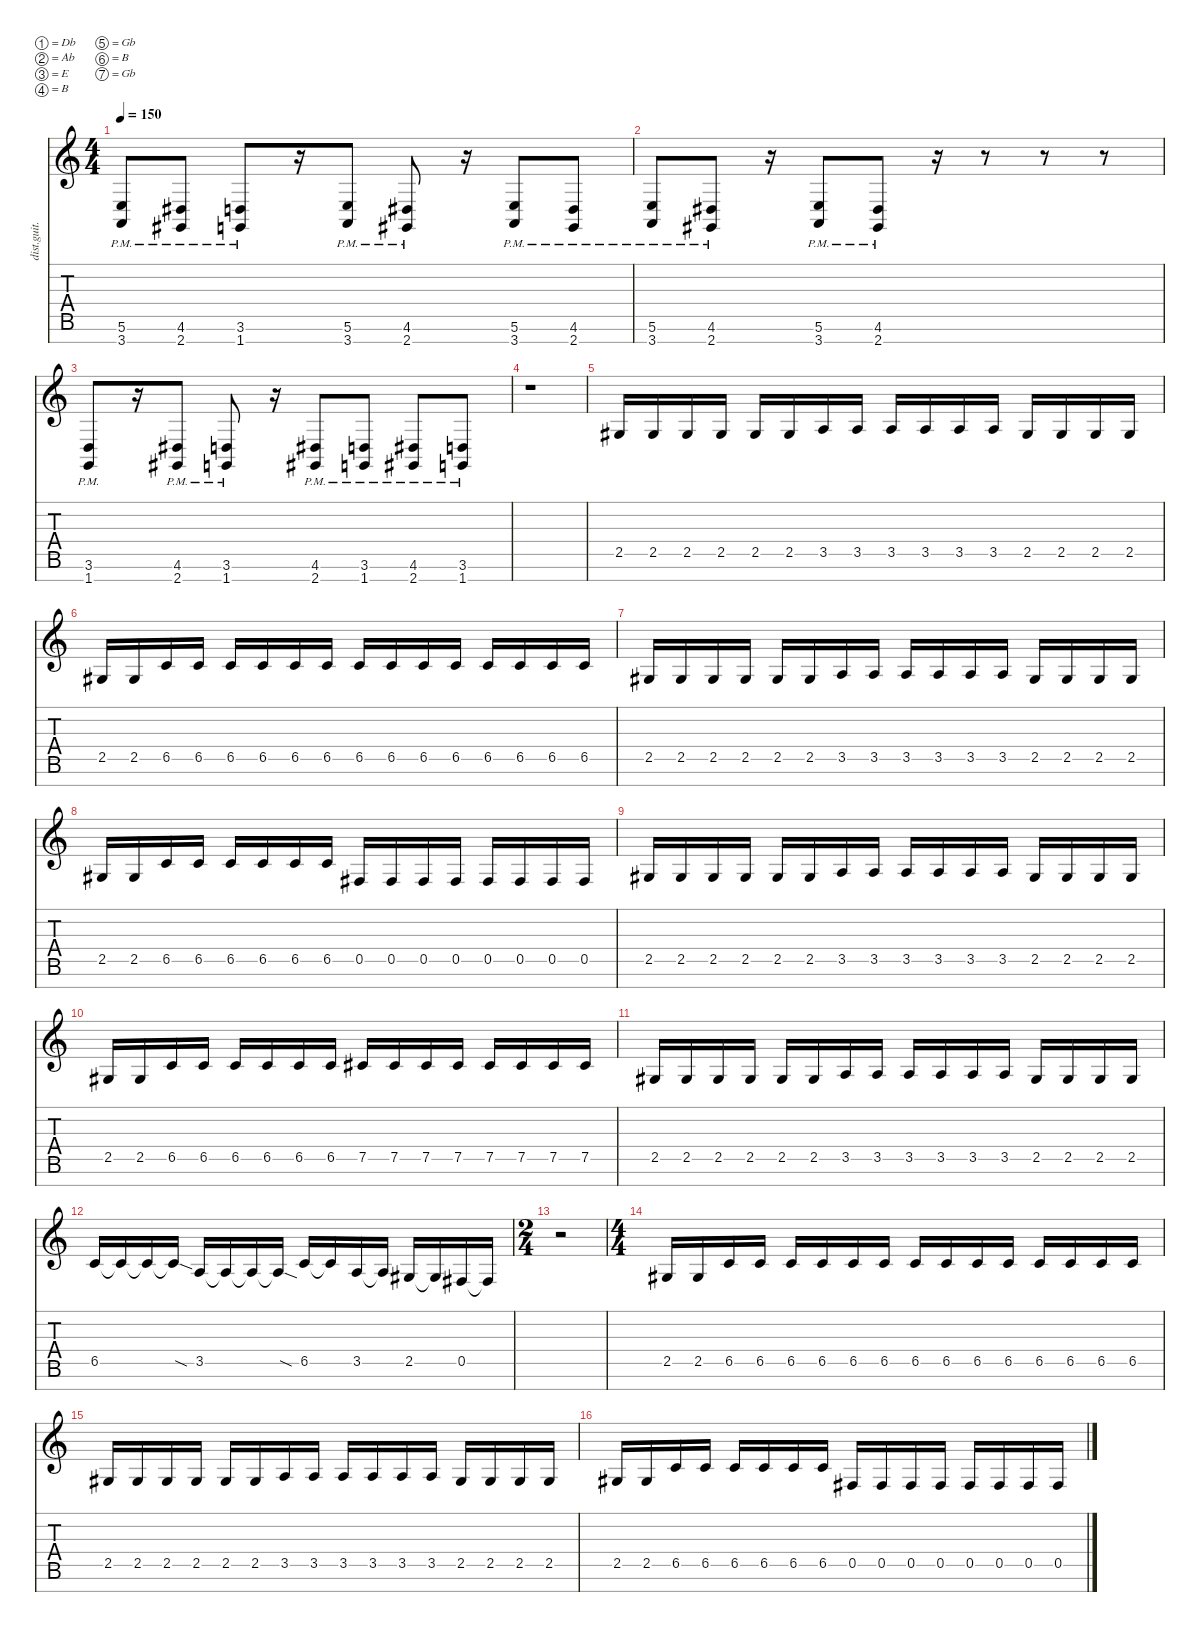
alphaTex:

\defaultSystemsLayout 4
\hideDynamics
\bracketExtendMode nobrackets
\otherSystemsTrackNameOrientation horizontal
\track ("Distortion Guitar" "dist.guit.") {instrument distortionguitar}
\staff {score tabs}
\tuning (Db4 Ab3 E3 B2 Gb2 B1 Gb1)
\ts (4 4)
\tempo 150
\clef g2
\ks c
(3.7{pm} 5.6{pm}).8{dy mf beam Up} (2.7{pm acc #} 4.6{pm acc #}).8{beam Up} (1.7{pm} 3.6{pm}).8{beam Up} r.16{beam Up} (3.7{pm} 5.6{pm}).8{beam Up} (2.7{pm acc #} 4.6{pm acc #}).8{beam Up} r.16{beam Up} (3.7{pm} 5.6{pm}).8{beam Up} (2.7{pm acc #} 4.6{pm acc #}).8{beam Up} |
(3.7{pm} 5.6{pm}).8{beam Up} (2.7{pm acc #} 4.6{pm acc #}).8{beam Up} r.16{beam Up} (3.7{pm} 5.6{pm}).8{beam Up} (2.7{pm acc #} 4.6{pm acc #}).8{beam Up} r.16{beam Up} r.8{beam Up} r.8{beam Up} r.8{beam Up} |
(1.7{pm} 3.6{pm}).8{beam Up} r.16{beam Up} (2.7{pm acc #} 4.6{pm acc #}).8{beam Up} (1.7{pm} 3.6{pm}).8{beam Up} r.16{beam Up} (4.6{pm acc #} 2.7{pm acc #}).8{beam Up} (3.6{pm} 1.7{pm}).8{beam Up} (4.6{pm acc #} 2.7{pm acc #}).8{beam Up} (3.6{pm} 1.7{pm}).8{beam Up} |
r.1{beam Down} |
2.5{acc #}.16{beam Up} 2.5{acc #}.16{beam Up} 2.5{acc #}.16{beam Up} 2.5{acc #}.16{beam Up} 2.5{acc #}.16{beam Up} 2.5{acc #}.16{beam Up} 3.5.16{beam Up} 3.5.16{beam Up} 3.5.16{beam Up} 3.5.16{beam Up} 3.5.16{beam Up} 3.5.16{beam Up} 2.5{acc #}.16{beam Up} 2.5{acc #}.16{beam Up} 2.5{acc #}.16{beam Up} 2.5{acc #}.16{beam Up} |
2.5{acc #}.16{beam Up} 2.5{acc #}.16{beam Up} 6.5.16{beam Up} 6.5.16{beam Up} 6.5.16{beam Up} 6.5.16{beam Up} 6.5.16{beam Up} 6.5.16{beam Up} 6.5.16{beam Up} 6.5.16{beam Up} 6.5.16{beam Up} 6.5.16{beam Up} 6.5.16{beam Up} 6.5.16{beam Up} 6.5.16{beam Up} 6.5.16{beam Up} |
2.5{acc #}.16{beam Up} 2.5{acc #}.16{beam Up} 2.5{acc #}.16{beam Up} 2.5{acc #}.16{beam Up} 2.5{acc #}.16{beam Up} 2.5{acc #}.16{beam Up} 3.5.16{beam Up} 3.5.16{beam Up} 3.5.16{beam Up} 3.5.16{beam Up} 3.5.16{beam Up} 3.5.16{beam Up} 2.5{acc #}.16{beam Up} 2.5{acc #}.16{beam Up} 2.5{acc #}.16{beam Up} 2.5{acc #}.16{beam Up} |
2.5{acc #}.16{beam Up} 2.5{acc #}.16{beam Up} 6.5.16{beam Up} 6.5.16{beam Up} 6.5.16{beam Up} 6.5.16{beam Up} 6.5.16{beam Up} 6.5.16{beam Up} 0.5{acc #}.16{beam Up} 0.5{acc #}.16{beam Up} 0.5{acc #}.16{beam Up} 0.5{acc #}.16{beam Up} 0.5{acc #}.16{beam Up} 0.5{acc #}.16{beam Up} 0.5{acc #}.16{beam Up} 0.5{acc #}.16{beam Up} |
2.5{acc #}.16{beam Up} 2.5{acc #}.16{beam Up} 2.5{acc #}.16{beam Up} 2.5{acc #}.16{beam Up} 2.5{acc #}.16{beam Up} 2.5{acc #}.16{beam Up} 3.5.16{beam Up} 3.5.16{beam Up} 3.5.16{beam Up} 3.5.16{beam Up} 3.5.16{beam Up} 3.5.16{beam Up} 2.5{acc #}.16{beam Up} 2.5{acc #}.16{beam Up} 2.5{acc #}.16{beam Up} 2.5{acc #}.16{beam Up} |
2.5{acc #}.16{beam Up} 2.5{acc #}.16{beam Up} 6.5.16{beam Up} 6.5.16{beam Up} 6.5.16{beam Up} 6.5.16{beam Up} 6.5.16{beam Up} 6.5.16{beam Up} 7.5{acc #}.16{beam Up} 7.5{acc #}.16{beam Up} 7.5{acc #}.16{beam Up} 7.5{acc #}.16{beam Up} 7.5{acc #}.16{beam Up} 7.5{acc #}.16{beam Up} 7.5{acc #}.16{beam Up} 7.5{acc #}.16{beam Up} |
2.5{acc #}.16{beam Up} 2.5{acc #}.16{beam Up} 2.5{acc #}.16{beam Up} 2.5{acc #}.16{beam Up} 2.5{acc #}.16{beam Up} 2.5{acc #}.16{beam Up} 3.5.16{beam Up} 3.5.16{beam Up} 3.5.16{beam Up} 3.5.16{beam Up} 3.5.16{beam Up} 3.5.16{beam Up} 2.5{acc #}.16{beam Up} 2.5{acc #}.16{beam Up} 2.5{acc #}.16{beam Up} 2.5{acc #}.16{beam Up} |
6.5.16{beam Up} 6.5{t}.16{beam Up} 6.5{t}.16{beam Up} 6.5{sod t}.16{beam Up} 3.5.16{beam Up} 3.5{t}.16{beam Up} 3.5{t}.16{beam Up} 3.5{sod t}.16{beam Up} 6.5.16{beam Up} 6.5{t}.16{beam Up} 3.5.16{beam Up} 3.5{t}.16{beam Up} 2.5{acc #}.16{beam Up} 2.5{t acc #}.16{beam Up} 0.5{acc #}.16{beam Up} 0.5{t acc #}.16{beam Up} |
\ts (2 4)
\beaming (8 2 2)
r.2{beam Down} |
\ts (4 4)
\beaming (8 2 2 2 2)
2.5{acc #}.16{beam Up} 2.5{acc #}.16{beam Up} 6.5.16{beam Up} 6.5.16{beam Up} 6.5.16{beam Up} 6.5.16{beam Up} 6.5.16{beam Up} 6.5.16{beam Up} 6.5.16{beam Up} 6.5.16{beam Up} 6.5.16{beam Up} 6.5.16{beam Up} 6.5.16{beam Up} 6.5.16{beam Up} 6.5.16{beam Up} 6.5.16{beam Up} |
2.5{acc #}.16{beam Up} 2.5{acc #}.16{beam Up} 2.5{acc #}.16{beam Up} 2.5{acc #}.16{beam Up} 2.5{acc #}.16{beam Up} 2.5{acc #}.16{beam Up} 3.5.16{beam Up} 3.5.16{beam Up} 3.5.16{beam Up} 3.5.16{beam Up} 3.5.16{beam Up} 3.5.16{beam Up} 2.5{acc #}.16{beam Up} 2.5{acc #}.16{beam Up} 2.5{acc #}.16{beam Up} 2.5{acc #}.16{beam Up} |
2.5{acc #}.16{beam Up} 2.5{acc #}.16{beam Up} 6.5.16{beam Up} 6.5.16{beam Up} 6.5.16{beam Up} 6.5.16{beam Up} 6.5.16{beam Up} 6.5.16{beam Up} 0.5{acc #}.16{beam Up} 0.5{acc #}.16{beam Up} 0.5{acc #}.16{beam Up} 0.5{acc #}.16{beam Up} 0.5{acc #}.16{beam Up} 0.5{acc #}.16{beam Up} 0.5{acc #}.16{beam Up} 0.5{acc #}.16{beam Up}
